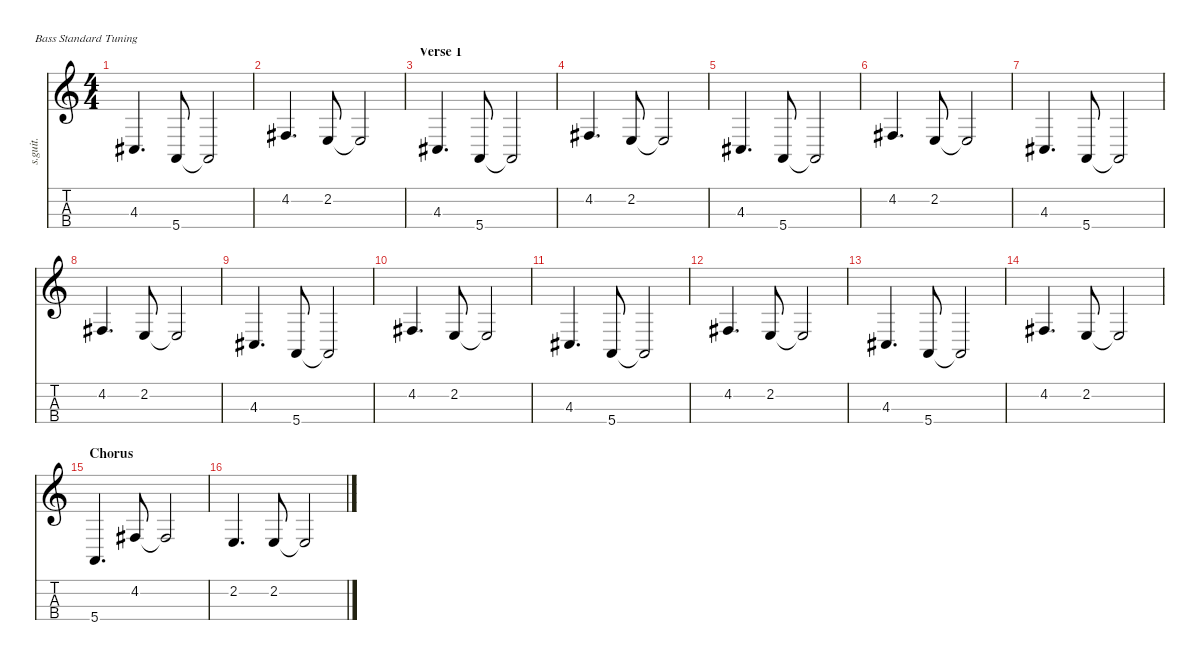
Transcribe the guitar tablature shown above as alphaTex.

\defaultSystemsLayout 4
\hideDynamics
\bracketExtendMode nobrackets
\track ("Bass" "s.guit.") {instrument electricbassfinger}
\staff {score tabs}
\tuning (G2 D2 A1 E1)
\ts (4 4)
\tempo (102 hide)
\clef g2
\ks c
4.3{acc #}.4{d dy f} 5.4.8 5.4{t}.2 |
4.2{acc #}.4{d} 2.2.8 2.2{t}.2 |
\section ("" "Verse 1")
4.3{acc #}.4{d} 5.4.8 5.4{t}.2 |
4.2{acc #}.4{d} 2.2.8 2.2{t}.2 |
4.3{acc #}.4{d} 5.4.8 5.4{t}.2 |
4.2{acc #}.4{d} 2.2.8 2.2{t}.2 |
4.3{acc #}.4{d} 5.4.8 5.4{t}.2 |
4.2{acc #}.4{d} 2.2.8 2.2{t}.2 |
4.3{acc #}.4{d} 5.4.8 5.4{t}.2 |
4.2{acc #}.4{d} 2.2.8 2.2{t}.2 |
4.3{acc #}.4{d} 5.4.8 5.4{t}.2 |
4.2{acc #}.4{d} 2.2.8 2.2{t}.2 |
4.3{acc #}.4{d} 5.4.8 5.4{t}.2 |
4.2{acc #}.4{d} 2.2.8 2.2{t}.2 |
\section ("" "Chorus")
5.4.4{d} 4.2{acc #}.8 4.2{t}.2 |
2.2.4{d} 2.2.8 2.2{t}.2
